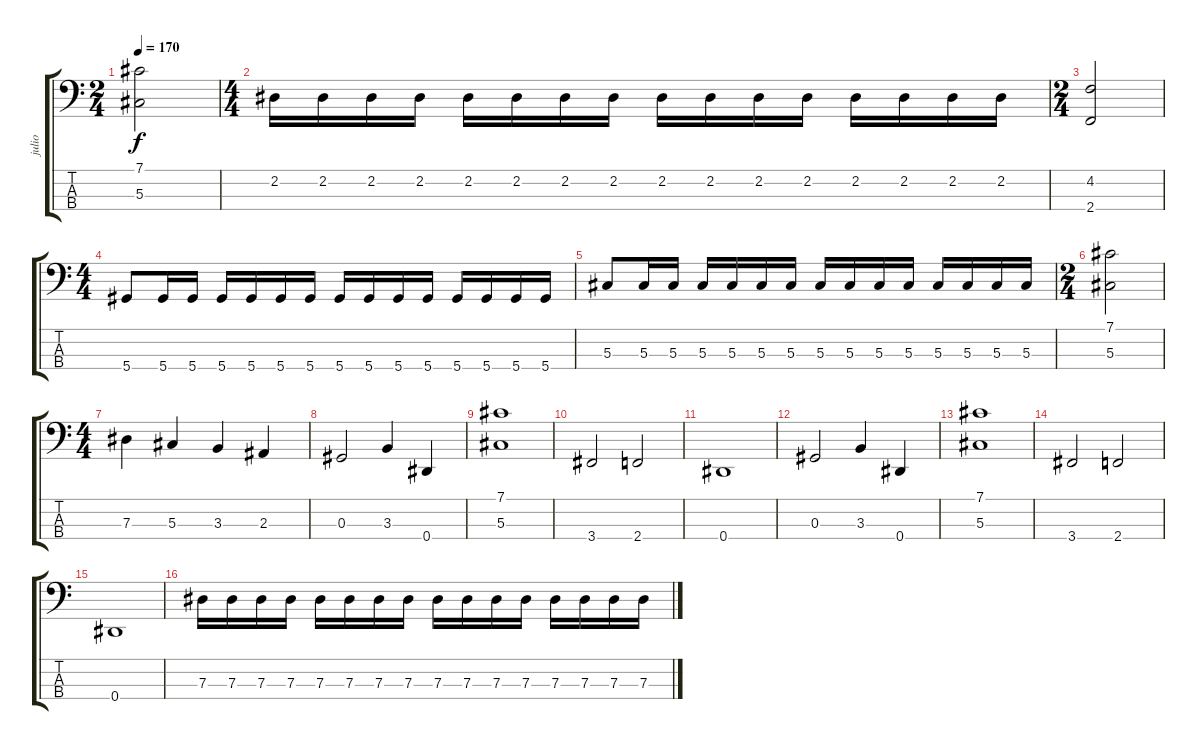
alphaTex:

\track ("julio" "julio") {instrument electricbassfinger}
\staff {score tabs}
\tuning (Gb2 Db2 Ab1 Eb1) {hide}
\ts (2 4)
\tempo 170
\clef f4
\ks c
(7.1 5.3).2{dy f} |
\ts (4 4)
2.2.16 2.2.16 2.2.16 2.2.16 2.2.16 2.2.16 2.2.16 2.2.16 2.2.16 2.2.16 2.2.16 2.2.16 2.2.16 2.2.16 2.2.16 2.2.16 |
\ts (2 4)
(4.2 2.4).2 |
\ts (4 4)
5.4.8 5.4.16 5.4.16 5.4.16 5.4.16 5.4.16 5.4.16 5.4.16 5.4.16 5.4.16 5.4.16 5.4.16 5.4.16 5.4.16 5.4.16 |
5.3.8 5.3.16 5.3.16 5.3.16 5.3.16 5.3.16 5.3.16 5.3.16 5.3.16 5.3.16 5.3.16 5.3.16 5.3.16 5.3.16 5.3.16 |
\ts (2 4)
(7.1 5.3).2 |
\ts (4 4)
7.3.4 5.3.4 3.3.4 2.3.4 |
0.3.2 3.3.4 0.4.4 |
(7.1 5.3).1 |
3.4.2 2.4.2 |
0.4.1 |
0.3.2 3.3.4 0.4.4 |
(7.1 5.3).1 |
3.4.2 2.4.2 |
0.4.1 |
7.3.16 7.3.16 7.3.16 7.3.16 7.3.16 7.3.16 7.3.16 7.3.16 7.3.16 7.3.16 7.3.16 7.3.16 7.3.16 7.3.16 7.3.16 7.3.16
